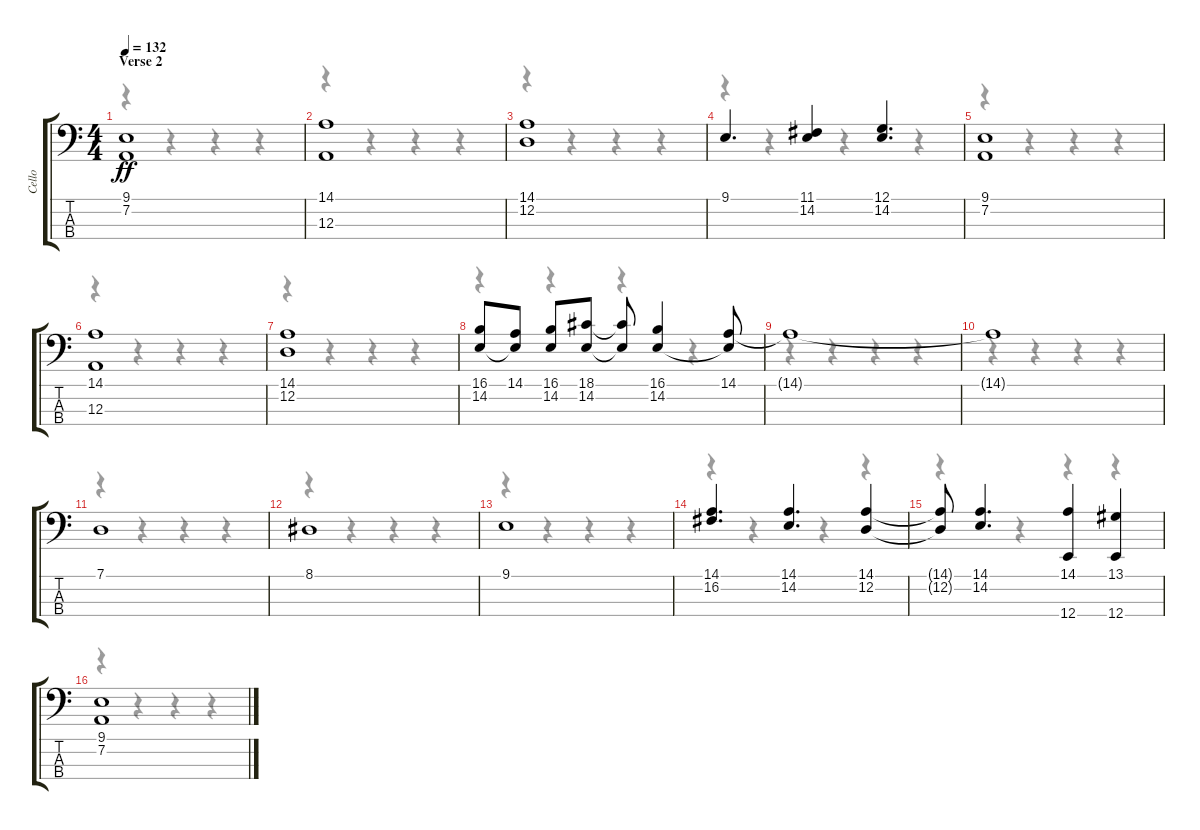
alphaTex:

\track ("Cello" "Cello") {instrument cello}
\staff {score tabs}
\tuning (G2 D2 A1 E1) {hide}
\voice
\ts (4 4)
\section ("" "Verse 2")
\tempo 132
\clef f4
\ks c
(9.1 7.2).1{dy ff} |
(14.1 12.3).1 |
(14.1 12.2).1 |
9.1.4{d} (11.1 14.2).4 (12.1 14.2).4{d} |
(9.1 7.2).1 |
(14.1 12.3).1 |
(14.1 12.2).1 |
(16.1 14.2).8 (14.1 14.2{t}).8 (16.1 14.2).8 (18.1 14.2).8 (18.1{t} 14.2{t}).8 (16.1 14.2).4 (14.1 14.2{t}).8 |
14.1{t}.1 |
14.1{t}.1 |
7.1.1 |
8.1.1 |
9.1.1 |
(14.1 16.2).4{d} (14.1 14.2).4{d} (14.1 12.2).4 |
(14.1{t} 12.2{t}).8 (14.1 14.2).4{d} (14.1 12.4).4 (13.1 12.4).4 |
(9.1 7.2).1
\voice
\clef f4
\ottava regular
\simile none
\ks c
r.4{dy f} r.4 r.4 r.4 |
r.4 r.4 r.4 r.4 |
r.4 r.4 r.4 r.4 |
r.4 r.4 r.4 r.4 |
r.4 r.4 r.4 r.4 |
r.4 r.4 r.4 r.4 |
r.4 r.4 r.4 r.4 |
r.4 r.4 r.4 r.4 |
r.4 r.4 r.4 r.4 |
r.4 r.4 r.4 r.4 |
r.4 r.4 r.4 r.4 |
r.4 r.4 r.4 r.4 |
r.4 r.4 r.4 r.4 |
r.4 r.4 r.4 r.4 |
r.4 r.4 r.4 r.4 |
r.4 r.4 r.4 r.4
